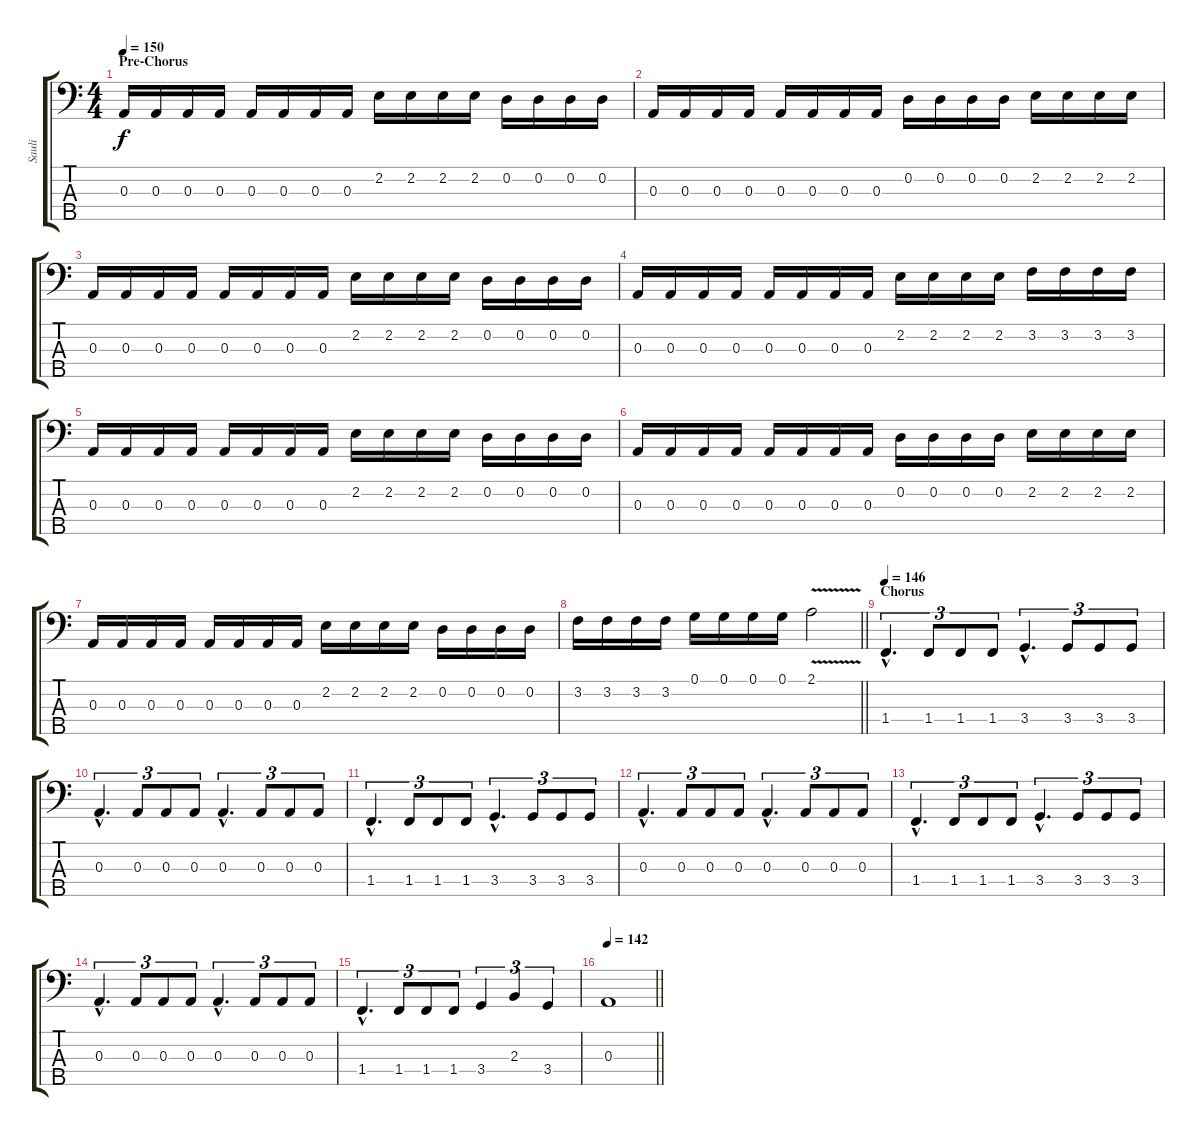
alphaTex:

\track ("Sauli" "Sauli") {instrument electricbassfinger}
\staff {score tabs}
\tuning (G2 D2 A1 E1 B0) {hide}
\ts (4 4)
\section ("" "Pre-Chorus")
\tempo 150
\clef f4
\ks c
0.3.16{dy f volume 13} 0.3.16 0.3.16 0.3.16 0.3.16 0.3.16 0.3.16 0.3.16 2.2.16 2.2.16 2.2.16 2.2.16 0.2.16 0.2.16 0.2.16 0.2.16 |
0.3.16 0.3.16 0.3.16 0.3.16 0.3.16 0.3.16 0.3.16 0.3.16 0.2.16 0.2.16 0.2.16 0.2.16 2.2.16 2.2.16 2.2.16 2.2.16 |
0.3.16 0.3.16 0.3.16 0.3.16 0.3.16 0.3.16 0.3.16 0.3.16 2.2.16 2.2.16 2.2.16 2.2.16 0.2.16 0.2.16 0.2.16 0.2.16 |
0.3.16 0.3.16 0.3.16 0.3.16 0.3.16 0.3.16 0.3.16 0.3.16 2.2.16 2.2.16 2.2.16 2.2.16 3.2.16 3.2.16 3.2.16 3.2.16 |
0.3.16 0.3.16 0.3.16 0.3.16 0.3.16 0.3.16 0.3.16 0.3.16 2.2.16 2.2.16 2.2.16 2.2.16 0.2.16 0.2.16 0.2.16 0.2.16 |
0.3.16 0.3.16 0.3.16 0.3.16 0.3.16 0.3.16 0.3.16 0.3.16 0.2.16 0.2.16 0.2.16 0.2.16 2.2.16 2.2.16 2.2.16 2.2.16 |
0.3.16 0.3.16 0.3.16 0.3.16 0.3.16 0.3.16 0.3.16 0.3.16 2.2.16 2.2.16 2.2.16 2.2.16 0.2.16 0.2.16 0.2.16 0.2.16 |
\barLineRight lightlight
3.2.16 3.2.16 3.2.16 3.2.16 0.1.16 0.1.16 0.1.16 0.1.16 2.1{v}.2 |
\section ("" "Chorus")
\tempo 146
1.4{hac}.4{d tu (3 2) volume 16} 1.4.8{tu (3 2)} 1.4.8{tu (3 2)} 1.4.8{tu (3 2)} 3.4{hac}.4{d tu (3 2)} 3.4.8{tu (3 2)} 3.4.8{tu (3 2)} 3.4.8{tu (3 2)} |
0.3{hac}.4{d tu (3 2)} 0.3.8{tu (3 2)} 0.3.8{tu (3 2)} 0.3.8{tu (3 2)} 0.3{hac}.4{d tu (3 2)} 0.3.8{tu (3 2)} 0.3.8{tu (3 2)} 0.3.8{tu (3 2)} |
1.4{hac}.4{d tu (3 2)} 1.4.8{tu (3 2)} 1.4.8{tu (3 2)} 1.4.8{tu (3 2)} 3.4{hac}.4{d tu (3 2)} 3.4.8{tu (3 2)} 3.4.8{tu (3 2)} 3.4.8{tu (3 2)} |
0.3{hac}.4{d tu (3 2)} 0.3.8{tu (3 2)} 0.3.8{tu (3 2)} 0.3.8{tu (3 2)} 0.3{hac}.4{d tu (3 2)} 0.3.8{tu (3 2)} 0.3.8{tu (3 2)} 0.3.8{tu (3 2)} |
1.4{hac}.4{d tu (3 2)} 1.4.8{tu (3 2)} 1.4.8{tu (3 2)} 1.4.8{tu (3 2)} 3.4{hac}.4{d tu (3 2)} 3.4.8{tu (3 2)} 3.4.8{tu (3 2)} 3.4.8{tu (3 2)} |
0.3{hac}.4{d tu (3 2)} 0.3.8{tu (3 2)} 0.3.8{tu (3 2)} 0.3.8{tu (3 2)} 0.3{hac}.4{d tu (3 2)} 0.3.8{tu (3 2)} 0.3.8{tu (3 2)} 0.3.8{tu (3 2)} |
1.4{hac}.4{d tu (3 2)} 1.4.8{tu (3 2)} 1.4.8{tu (3 2)} 1.4.8{tu (3 2)} 3.4.4{tu (3 2)} 2.3.4{tu (3 2)} 3.4.4{tu (3 2)} |
\tempo 142
\barLineRight lightlight
0.3.1
